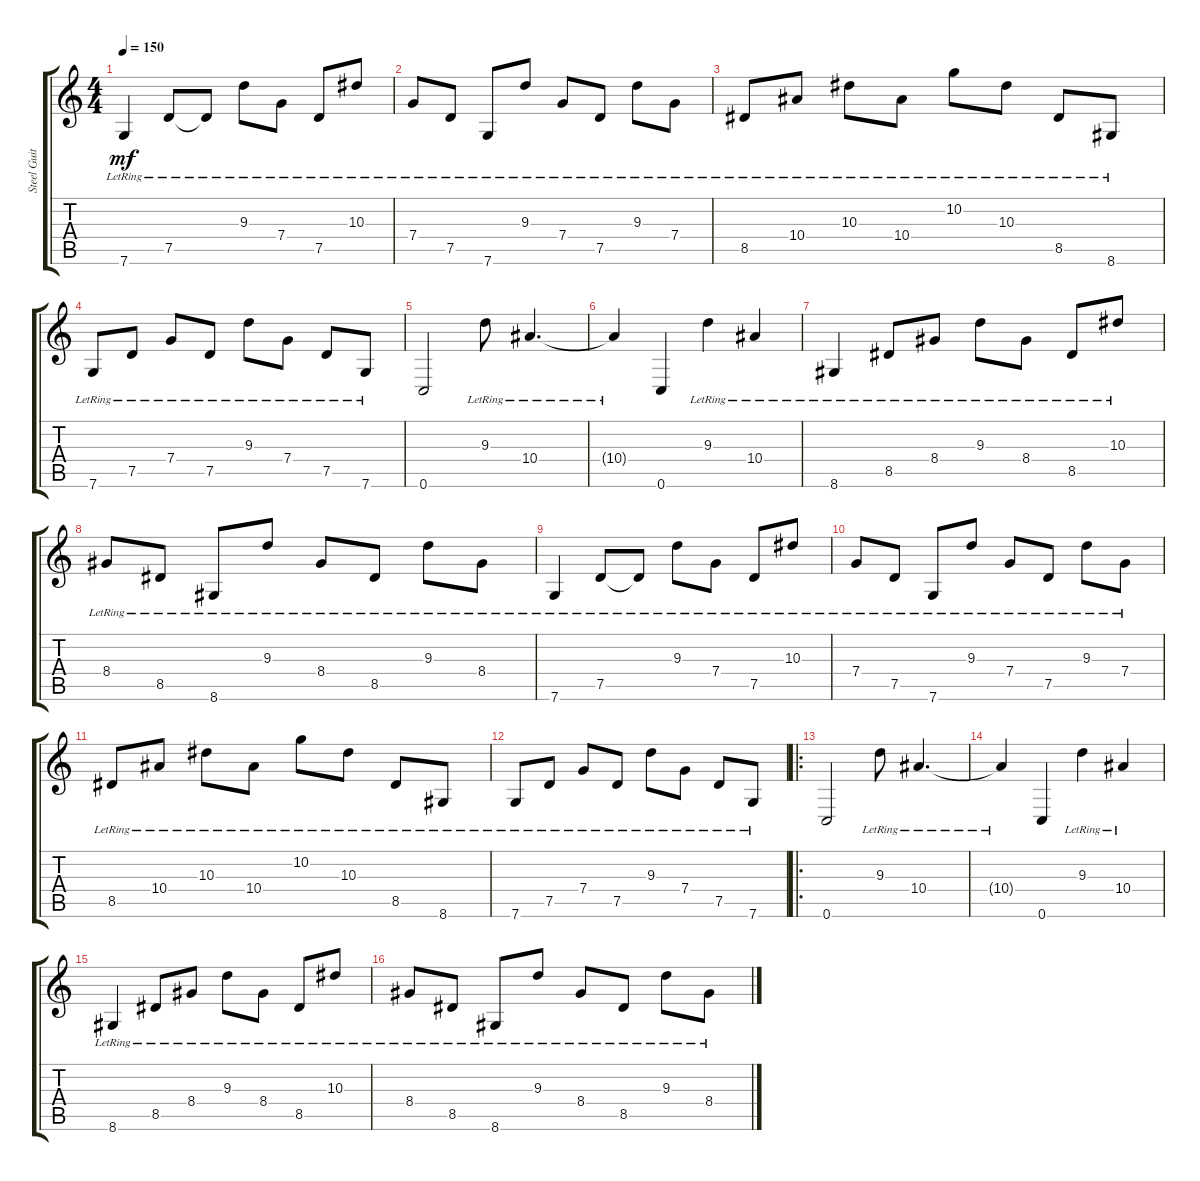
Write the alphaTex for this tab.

\track ("Steel Guitar" "Steel Guit") {instrument acousticguitarsteel}
\staff {score tabs}
\tuning (D4 A3 F3 C3 G2 C2) {hide}
\ts (4 4)
\tempo 150
\clef g2
\ks c
7.6{lr}.4{dy mf} 7.5{lr}.8 7.5{lr t}.8 9.3{lr}.8 7.4{lr}.8 7.5{lr}.8 10.3{lr}.8 |
7.4{lr}.8 7.5{lr}.8 7.6{lr}.8 9.3{lr}.8 7.4{lr}.8 7.5{lr}.8 9.3{lr}.8 7.4{lr}.8 |
8.5{lr}.8 10.4{lr}.8 10.3{lr}.8 10.4{lr}.8 10.2{lr}.8 10.3{lr}.8 8.5{lr}.8 8.6{lr}.8 |
7.6{lr}.8 7.5{lr}.8 7.4{lr}.8 7.5{lr}.8 9.3{lr}.8 7.4{lr}.8 7.5{lr}.8 7.6{lr}.8 |
0.6.2 9.3{lr}.8 10.4{lr}.4{d} |
10.4{lr t}.4 0.6.4 9.3{lr}.4 10.4{lr}.4 |
8.6{lr}.4 8.5{lr}.8 8.4{lr}.8 9.3{lr}.8 8.4{lr}.8 8.5{lr}.8 10.3{lr}.8 |
8.4{lr}.8 8.5{lr}.8 8.6{lr}.8 9.3{lr}.8 8.4{lr}.8 8.5{lr}.8 9.3{lr}.8 8.4{lr}.8 |
7.6{lr}.4 7.5{lr}.8 7.5{lr t}.8 9.3{lr}.8 7.4{lr}.8 7.5{lr}.8 10.3{lr}.8 |
7.4{lr}.8 7.5{lr}.8 7.6{lr}.8 9.3{lr}.8 7.4{lr}.8 7.5{lr}.8 9.3{lr}.8 7.4{lr}.8 |
8.5{lr}.8 10.4{lr}.8 10.3{lr}.8 10.4{lr}.8 10.2{lr}.8 10.3{lr}.8 8.5{lr}.8 8.6{lr}.8 |
7.6{lr}.8 7.5{lr}.8 7.4{lr}.8 7.5{lr}.8 9.3{lr}.8 7.4{lr}.8 7.5{lr}.8 7.6{lr}.8 |
\ro
0.6.2 9.3{lr}.8 10.4{lr}.4{d} |
10.4{lr t}.4 0.6.4 9.3{lr}.4 10.4{lr}.4 |
8.6{lr}.4 8.5{lr}.8 8.4{lr}.8 9.3{lr}.8 8.4{lr}.8 8.5{lr}.8 10.3{lr}.8 |
8.4{lr}.8 8.5{lr}.8 8.6{lr}.8 9.3{lr}.8 8.4{lr}.8 8.5{lr}.8 9.3{lr}.8 8.4{lr}.8
